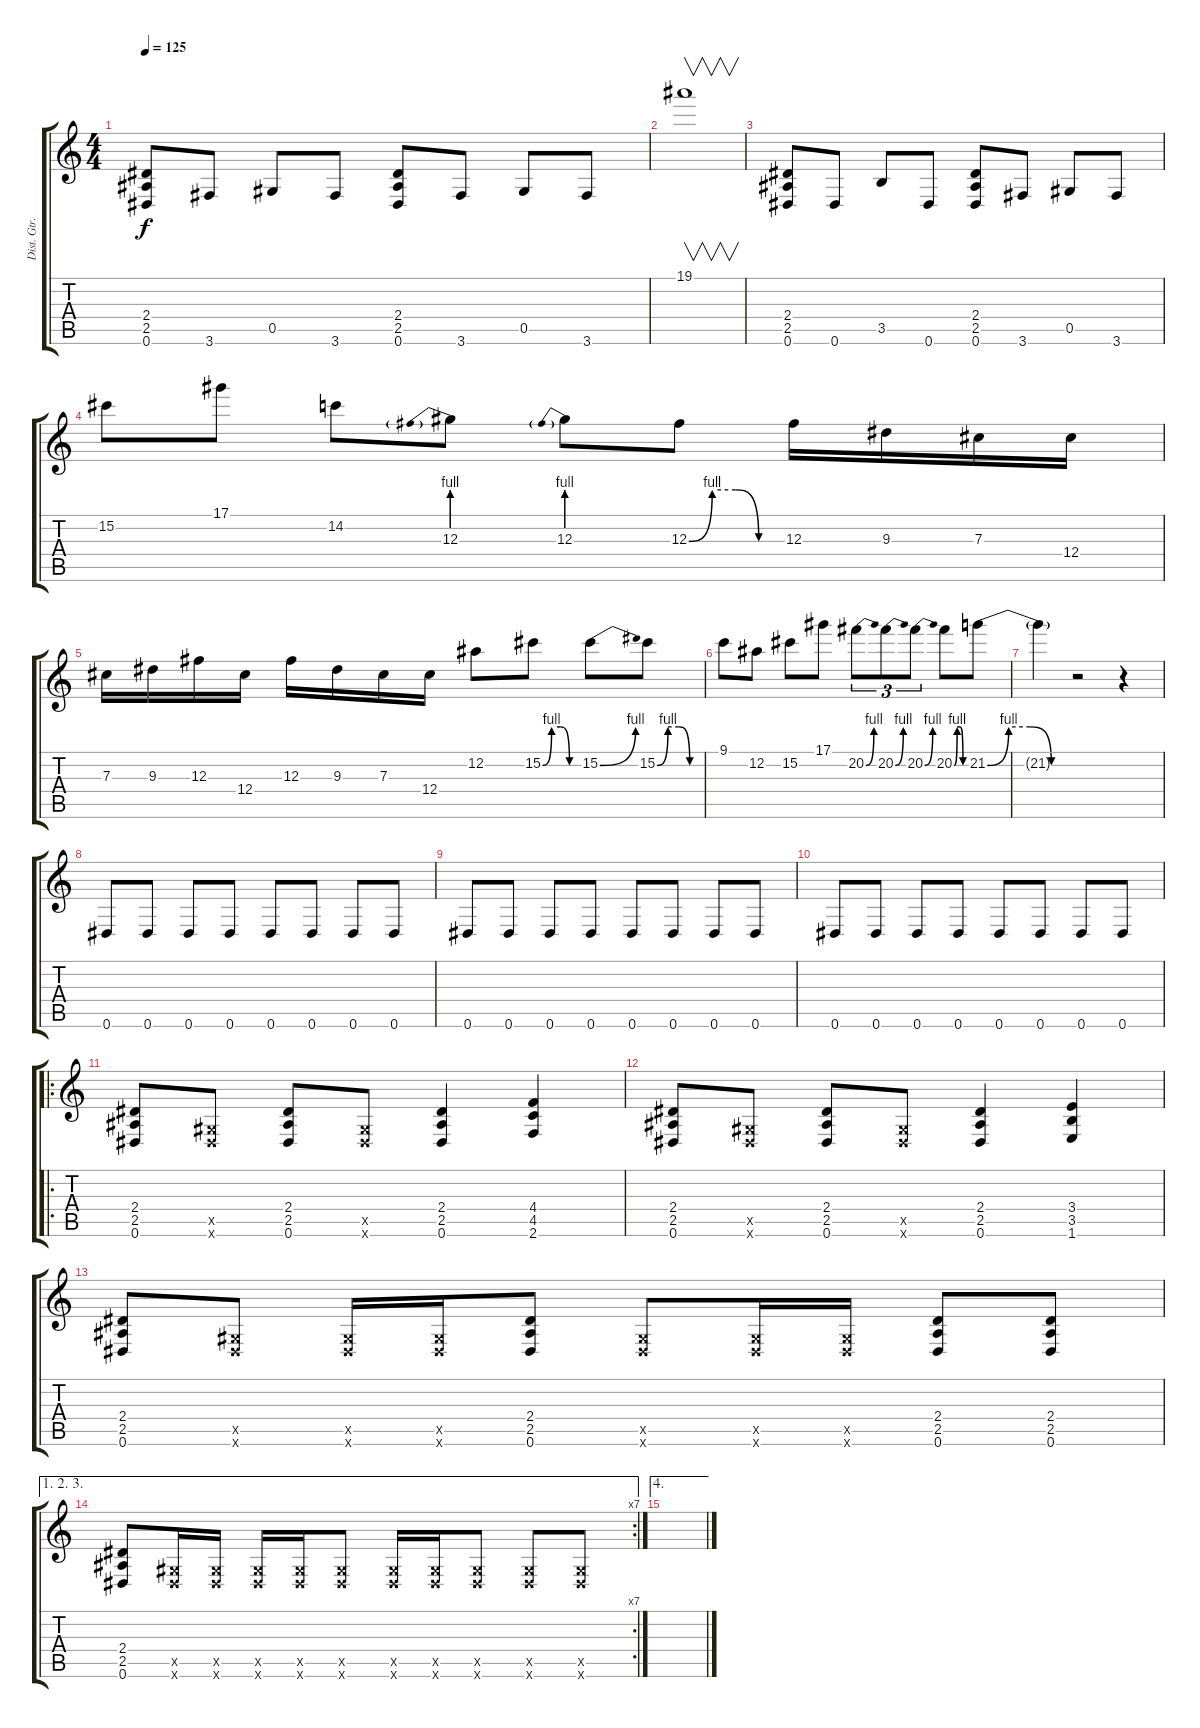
\track ("Dist. Gtr.2" "Dist. Gtr.") {instrument distortionguitar}
\staff {score tabs}
\tuning (Eb4 Bb3 Gb3 Db3 Ab2 Eb2) {hide}
\ts (4 4)
\tempo 125
\clef g2
\ks c
(2.4 2.5 0.6).8{dy f} 3.6.8 0.5.8 3.6.8 (2.4 2.5 0.6).8 3.6.8 0.5.8 3.6.8 |
19.1.1{v} |
(2.4 2.5 0.6).8 0.6.8 3.5.8 0.6.8 (2.4 2.5 0.6).8 3.6.8 0.5.8 3.6.8 |
15.2.8{instrument overdrivenguitar} 17.1.8 14.2.8 12.3{be (prebend 0 4 60 4)}.8 12.3{be (prebend 0 4 60 4)}.8 12.3{be (custom 0 0 15 4 30 4 45 0 60 0)}.8 12.3.16 9.3.16 7.3.16 12.4.16 |
7.3.16 9.3.16 12.3.16 12.4.16 12.3.16 9.3.16 7.3.16 12.4.16 12.2.8 15.2{be (custom 0 0 15 4 30 4 45 0 60 0)}.8 15.2{be (bend 0 0 60 4)}.8 15.2{be (custom 0 0 15 4 30 4 45 0 60 0)}.8 |
9.1.8 12.2.8 15.2.8 17.1.8 20.2{be (bend 0 0 60 4)}.8{tu (3 2)} 20.2{be (bend 0 0 60 4)}.8{tu (3 2)} 20.2{be (bend 0 0 60 4)}.8{tu (3 2)} 20.2{be (custom 0 0 15 4 30 4 45 0 60 0)}.8 21.2{be (custom 0 0 15 4 30 4 45 0 60 0)}.8 |
21.2{t}.4 r.2 r.4 |
0.6.8 0.6.8 0.6.8 0.6.8 0.6.8 0.6.8 0.6.8 0.6.8 |
0.6.8 0.6.8 0.6.8 0.6.8 0.6.8 0.6.8 0.6.8 0.6.8 |
0.6.8 0.6.8 0.6.8 0.6.8 0.6.8 0.6.8 0.6.8 0.6.8 |
\ro
(2.4 2.5 0.6).8 (0.5{x} 0.6{x}).8 (2.4 2.5 0.6).8 (0.5{x} 0.6{x}).8 (2.4 2.5 0.6).4 (4.4 4.5 2.6).4 |
(2.4 2.5 0.6).8 (0.5{x} 0.6{x}).8 (2.4 2.5 0.6).8 (0.5{x} 0.6{x}).8 (2.4 2.5 0.6).4 (3.4 3.5 1.6).4 |
(2.4 2.5 0.6).8 (0.5{x} 0.6{x}).8 (0.5{x} 0.6{x}).16 (0.5{x} 0.6{x}).16 (2.4 2.5 0.6).8 (0.5{x} 0.6{x}).8 (0.5{x} 0.6{x}).16 (0.5{x} 0.6{x}).16 (2.4 2.5 0.6).8 (2.4 2.5 0.6).8 |
\ae (1 2 3)
\rc 7
(2.4 2.5 0.6).8 (0.5{x} 0.6{x}).16 (0.5{x} 0.6{x}).16 (0.5{x} 0.6{x}).16 (0.5{x} 0.6{x}).16 (0.5{x} 0.6{x}).8 (0.5{x} 0.6{x}).16 (0.5{x} 0.6{x}).16 (0.5{x} 0.6{x}).8 (0.5{x} 0.6{x}).8 (0.5{x} 0.6{x}).8 |
\ae 4
